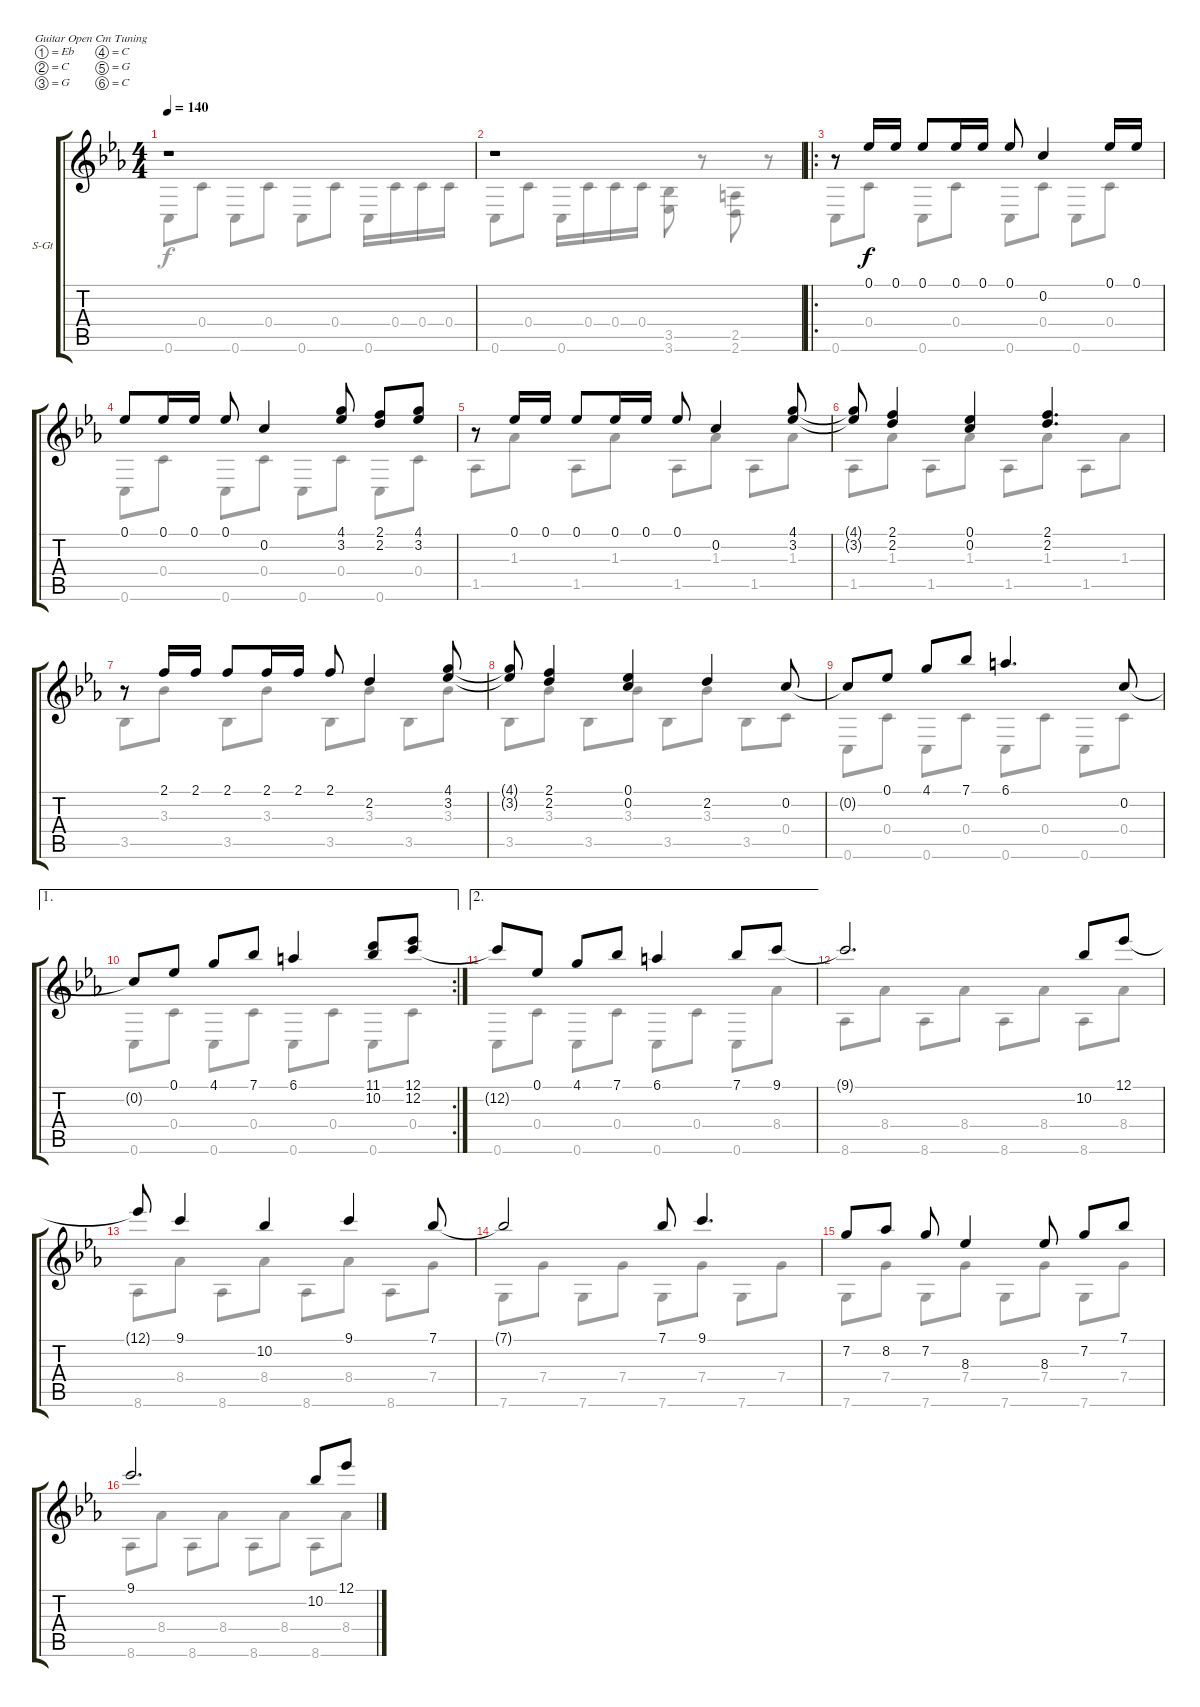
\bracketExtendMode groupsimilarinstruments
\firstSystemTrackNameOrientation horizontal
\otherSystemsTrackNameOrientation horizontal
\track ("Track 1" "S-Gt") {instrument acousticguitarsteel}
\staff {score tabs}
\tuning (Eb4 C4 G3 C3 G2 C2)
\voice
\ts (4 4)
\beaming (8 2 2 2 2)
\tempo 140
\clef g2
\ks cminor
r.1{dy f instrument acousticguitarsteel} |
r.1 |
\ro
r.8 0.1.16 0.1.16 0.1.8 0.1.16 0.1.16 0.1.8 0.2.4 0.1.16 0.1.16 |
0.1.8 0.1.16 0.1.16 0.1.8 0.2.4 (4.1 3.2).8 (2.1 2.2).8 (4.1 3.2).8 |
r.8 0.1.16 0.1.16 0.1.8 0.1.16 0.1.16 0.1.8 0.2.4 (4.1 3.2).8 |
(4.1{t} 3.2{t}).8 (2.1 2.2).4 (0.1 0.2).4 (2.1 2.2).4{d} |
r.8 2.1.16 2.1.16 2.1.8 2.1.16 2.1.16 2.1.8 2.2.4 (4.1 3.2).8 |
(4.1{t} 3.2{t}).8 (2.1 2.2).4 (0.1 0.2).4 2.2.4 0.2.8 |
0.2{t}.8 0.1.8 4.1.8 7.1.8 6.1.4{d} 0.2.8 |
\ae 1
\rc 2
0.2{t}.8 0.1.8 4.1.8 7.1.8 6.1.4 (11.1 10.2).8 (12.1 12.2).8 |
\ae 2
12.2{t}.8 0.1.8 4.1.8 7.1.8 6.1.4 7.1.8 9.1.8 |
9.1{t}.2{d} 10.2.8 12.1.8 |
12.1{t}.8 9.1.4 10.2.4 9.1.4 7.1.8 |
7.1{t}.2 7.1.8 9.1.4{d} |
7.2.8 8.2.8 7.2.8 8.3.4 8.3.8 7.2.8 7.1.8 |
9.1.2{d} 10.2.8 12.1.8
\voice
\clef g2
\ottava regular
\simile none
\ks cminor
0.6.8{dy f} 0.4.8 0.6.8 0.4.8 0.6.8 0.4.8 0.6.16 0.4.16 0.4.16 0.4.16 |
0.6.8 0.4.8 0.6.16 0.4.16 0.4.16 0.4.16 (3.5 3.6).8 r.8 (2.5 2.6).8 r.8 |
0.6.8 0.4.8 0.6.8 0.4.8 0.6.8 0.4.8 0.6.8 0.4.8 |
0.6.8 0.4.8 0.6.8 0.4.8 0.6.8 0.4.8 0.6.8 0.4.8 |
1.5.8 1.3.8 1.5.8 1.3.8 1.5.8 1.3.8 1.5.8 1.3.8 |
1.5.8 1.3.8 1.5.8 1.3.8 1.5.8 1.3.8 1.5.8 1.3.8 |
3.5.8 3.3.8 3.5.8 3.3.8 3.5.8 3.3.8 3.5.8 3.3.8 |
3.5.8 3.3.8 3.5.8 3.3.8 3.5.8 3.3.8 3.5.8 0.4.8 |
0.6.8 0.4.8 0.6.8 0.4.8 0.6.8 0.4.8 0.6.8 0.4.8 |
0.6.8 0.4.8 0.6.8 0.4.8 0.6.8 0.4.8 0.6.8 0.4.8 |
0.6.8 0.4.8 0.6.8 0.4.8 0.6.8 0.4.8 0.6.8 8.4.8 |
8.6.8 8.4.8 8.6.8 8.4.8 8.6.8 8.4.8 8.6.8 8.4.8 |
8.6.8 8.4.8 8.6.8 8.4.8 8.6.8 8.4.8 8.6.8 7.4.8 |
7.6.8 7.4.8 7.6.8 7.4.8 7.6.8 7.4.8 7.6.8 7.4.8 |
7.6.8 7.4.8 7.6.8 7.4.8 7.6.8 7.4.8 7.6.8 7.4.8 |
8.6.8 8.4.8 8.6.8 8.4.8 8.6.8 8.4.8 8.6.8 8.4.8
